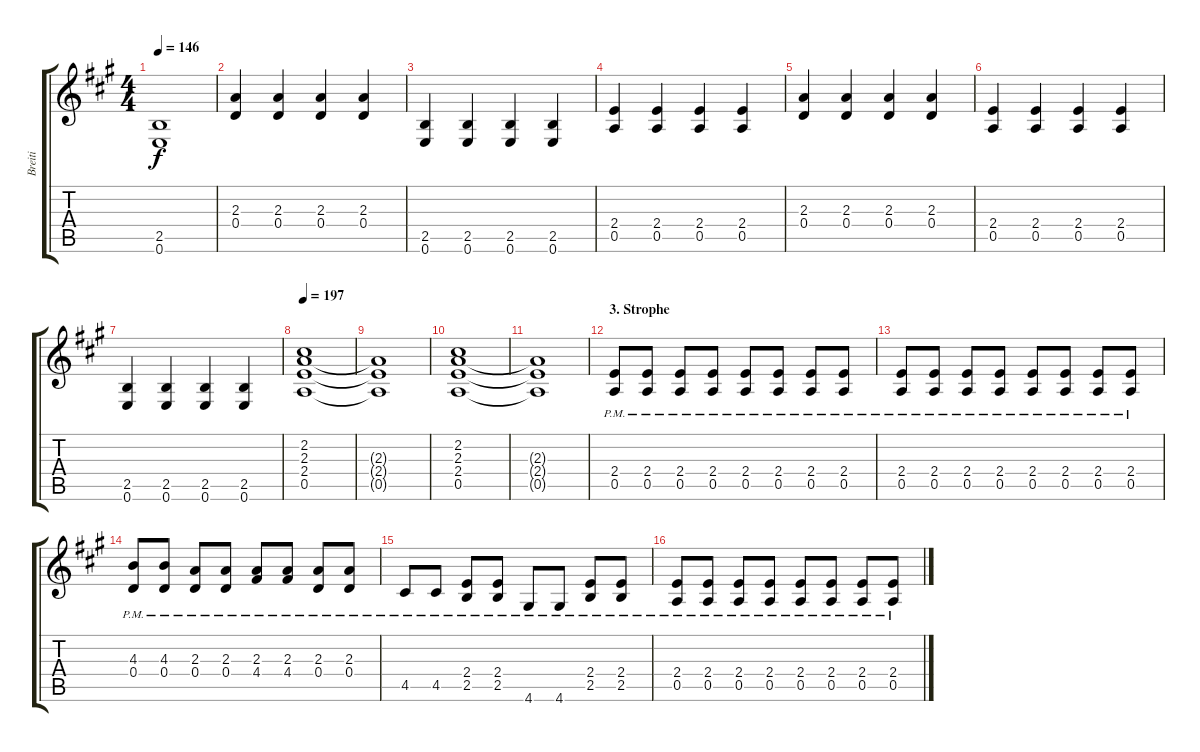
\track ("Breiti" "Breiti") {instrument distortionguitar}
\staff {score tabs}
\tuning (E4 B3 G3 D3 A2 E2) {hide}
\ts (4 4)
\tempo 146
\clef g2
\ks a
(2.5 0.6).1{dy f} |
(2.3 0.4).4 (2.3 0.4).4 (2.3 0.4).4 (2.3 0.4).4 |
(2.5 0.6).4 (2.5 0.6).4 (2.5 0.6).4 (2.5 0.6).4 |
(2.4 0.5).4 (2.4 0.5).4 (2.4 0.5).4 (2.4 0.5).4 |
(2.3 0.4).4 (2.3 0.4).4 (2.3 0.4).4 (2.3 0.4).4 |
(2.4 0.5).4 (2.4 0.5).4 (2.4 0.5).4 (2.4 0.5).4 |
(2.5 0.6).4 (2.5 0.6).4 (2.5 0.6).4 (2.5 0.6).4 |
\tempo 197
(2.2 2.3 2.4 0.5).1 |
(2.3{t} 2.4{t} 0.5{t}).1 |
(2.2 2.3 2.4 0.5).1 |
(2.3{t} 2.4{t} 0.5{t}).1 |
\section ("" "3. Strophe")
(2.4{pm} 0.5{pm}).8 (2.4{pm} 0.5{pm}).8 (2.4{pm} 0.5{pm}).8 (2.4{pm} 0.5{pm}).8 (2.4{pm} 0.5{pm}).8 (2.4{pm} 0.5{pm}).8 (2.4{pm} 0.5{pm}).8 (2.4{pm} 0.5{pm}).8 |
(2.4{pm} 0.5{pm}).8 (2.4{pm} 0.5{pm}).8 (2.4{pm} 0.5{pm}).8 (2.4{pm} 0.5{pm}).8 (2.4{pm} 0.5{pm}).8 (2.4{pm} 0.5{pm}).8 (2.4{pm} 0.5{pm}).8 (2.4{pm} 0.5{pm}).8 |
(4.3{pm} 0.4{pm}).8 (4.3{pm} 0.4{pm}).8 (2.3{pm} 0.4{pm}).8 (2.3{pm} 0.4{pm}).8 (2.3{pm} 4.4{pm}).8 (2.3{pm} 4.4{pm}).8 (2.3{pm} 0.4{pm}).8 (2.3{pm} 0.4{pm}).8 |
4.5{pm}.8 4.5{pm}.8 (2.4{pm} 2.5{pm}).8 (2.4{pm} 2.5{pm}).8 4.6{pm}.8 4.6{pm}.8 (2.4{pm} 2.5{pm}).8 (2.4{pm} 2.5{pm}).8 |
(2.4{pm} 0.5{pm}).8 (2.4{pm} 0.5{pm}).8 (2.4{pm} 0.5{pm}).8 (2.4{pm} 0.5{pm}).8 (2.4{pm} 0.5{pm}).8 (2.4{pm} 0.5{pm}).8 (2.4{pm} 0.5{pm}).8 (2.4{pm} 0.5{pm}).8
